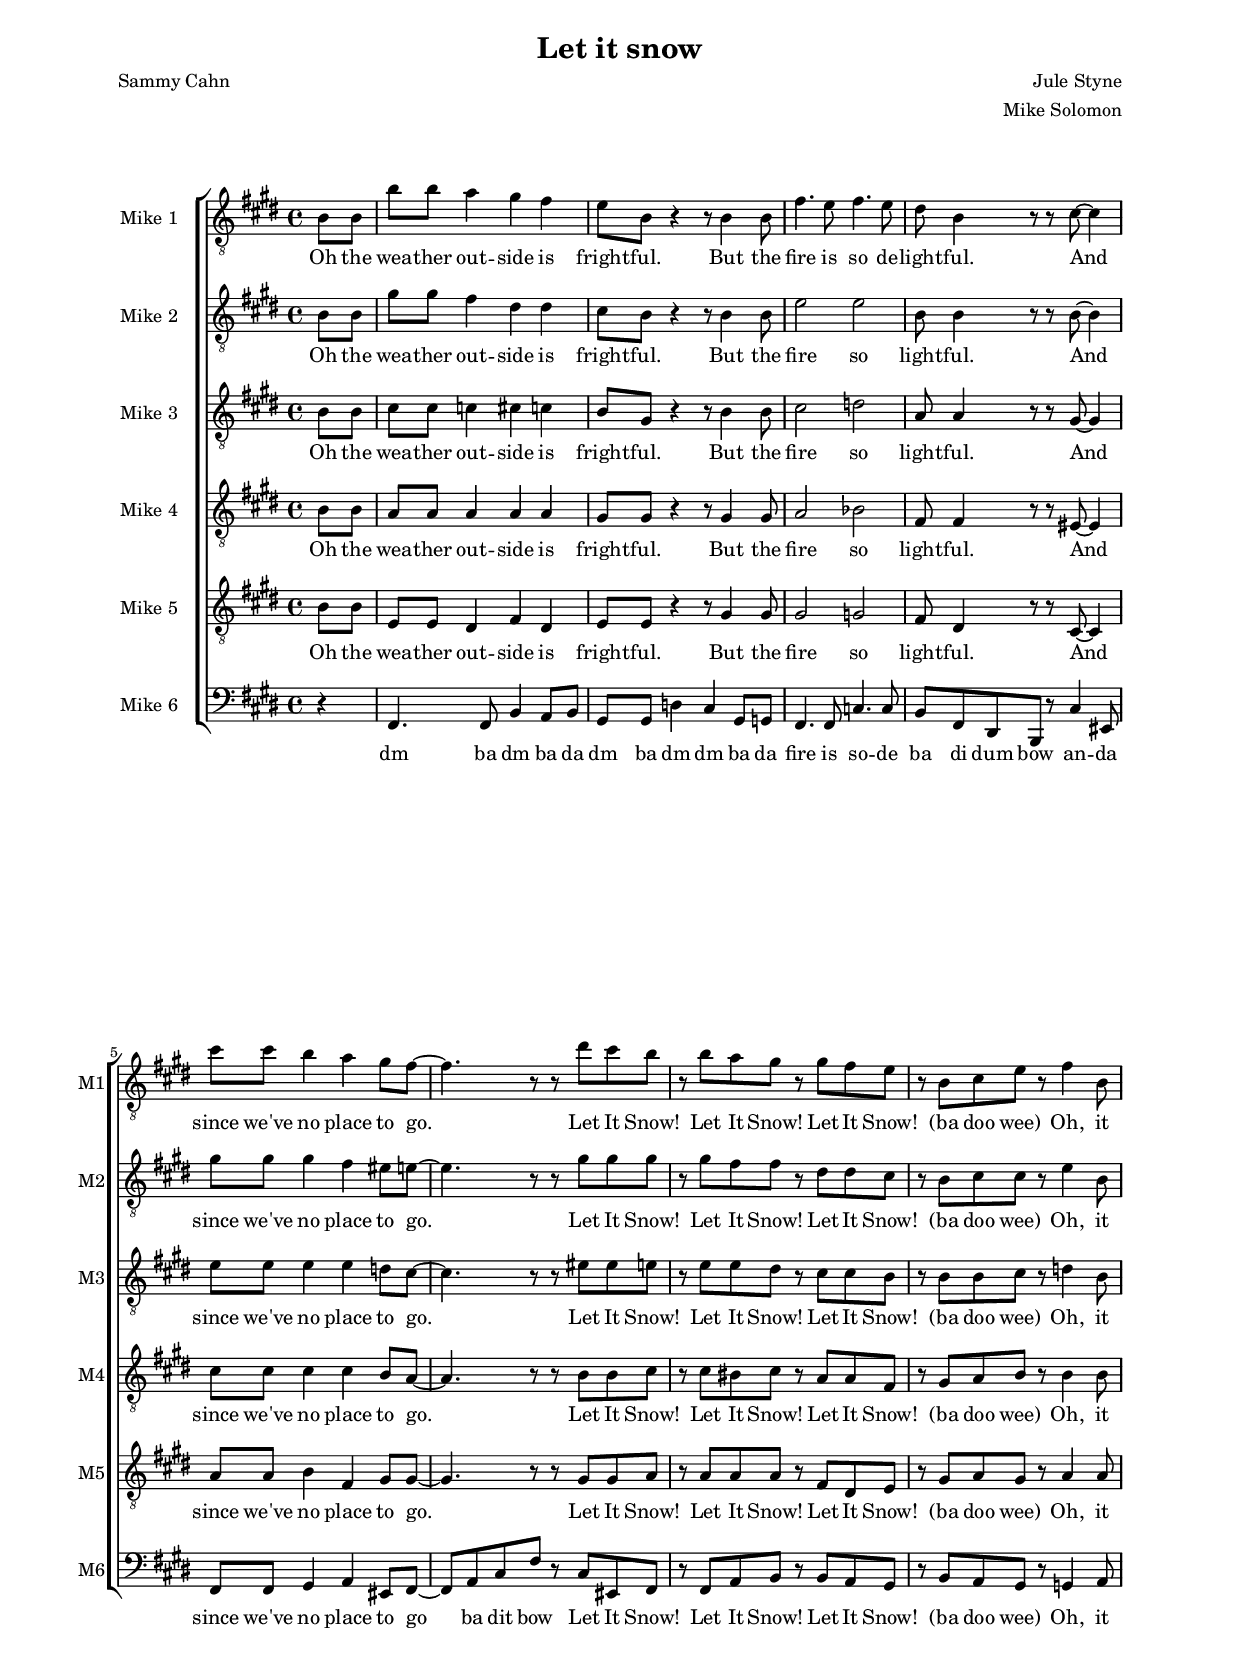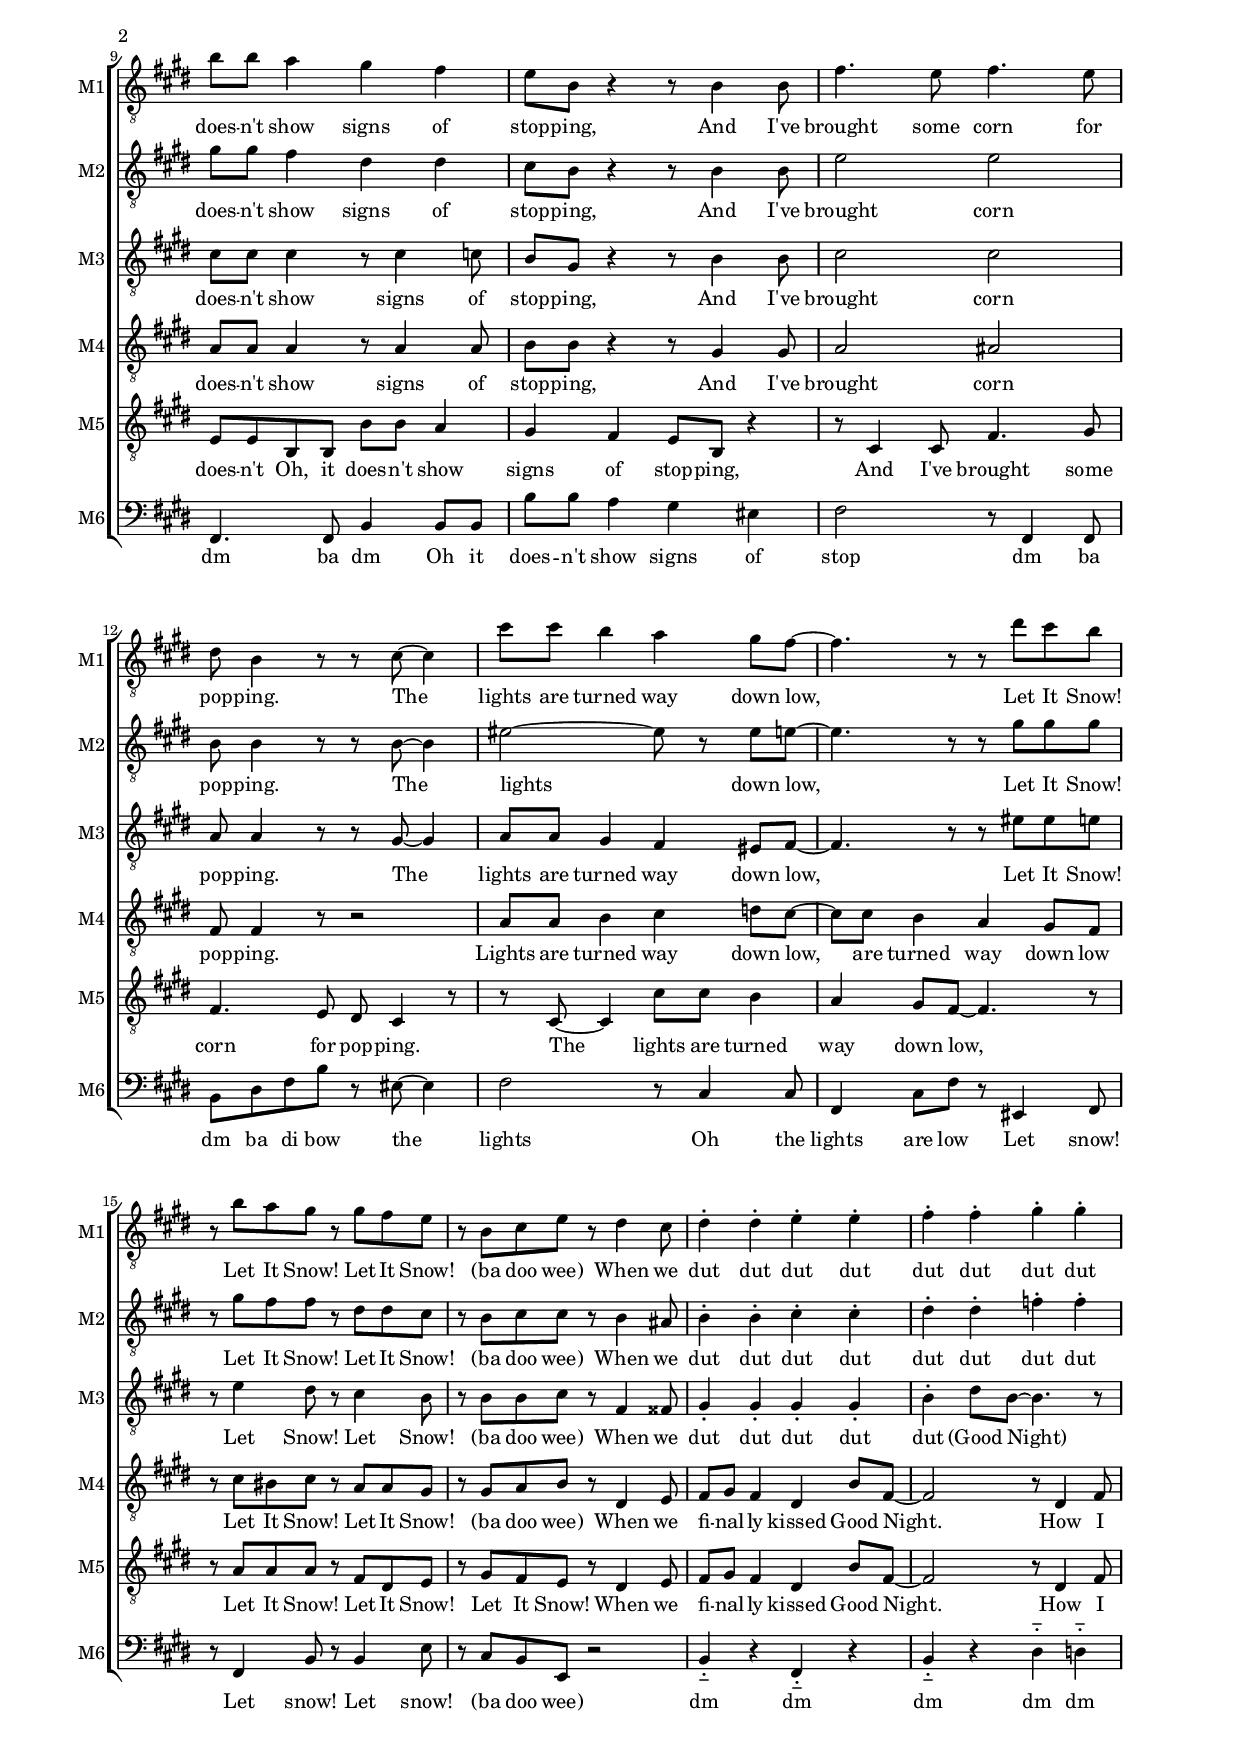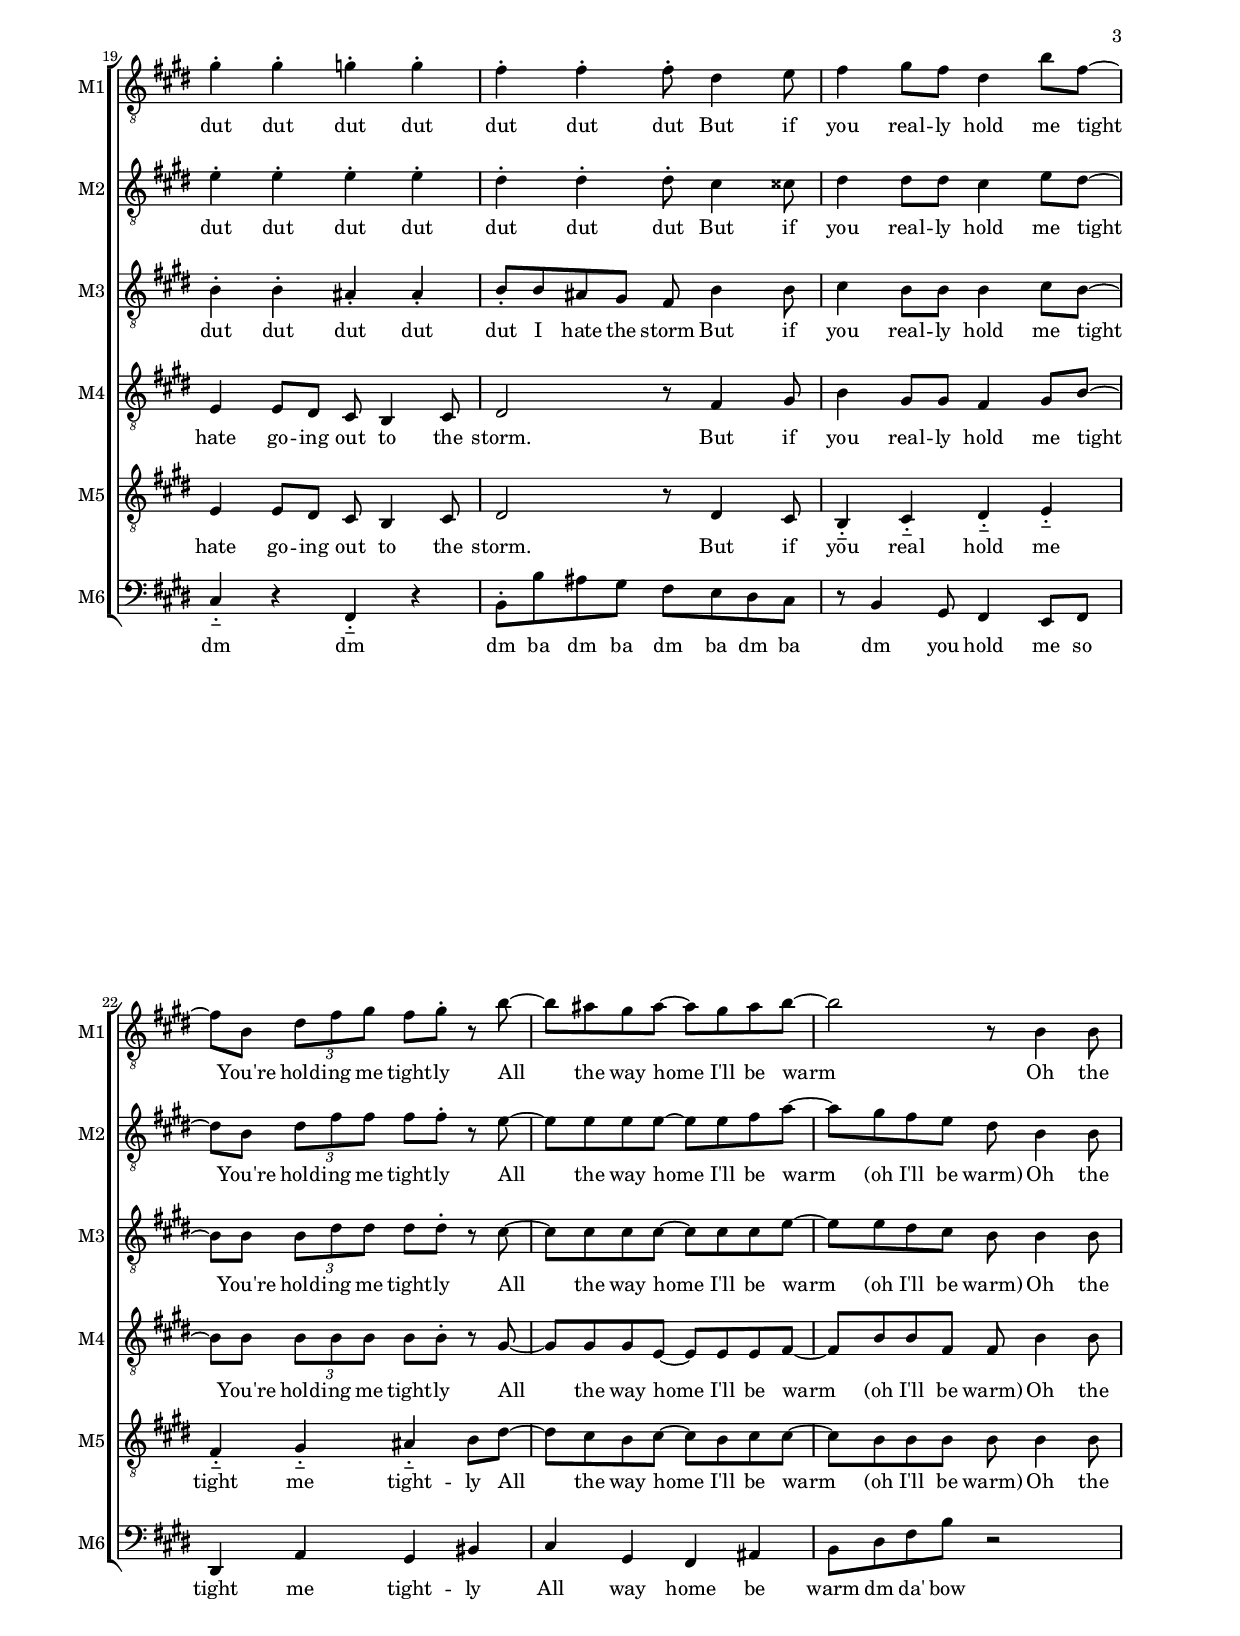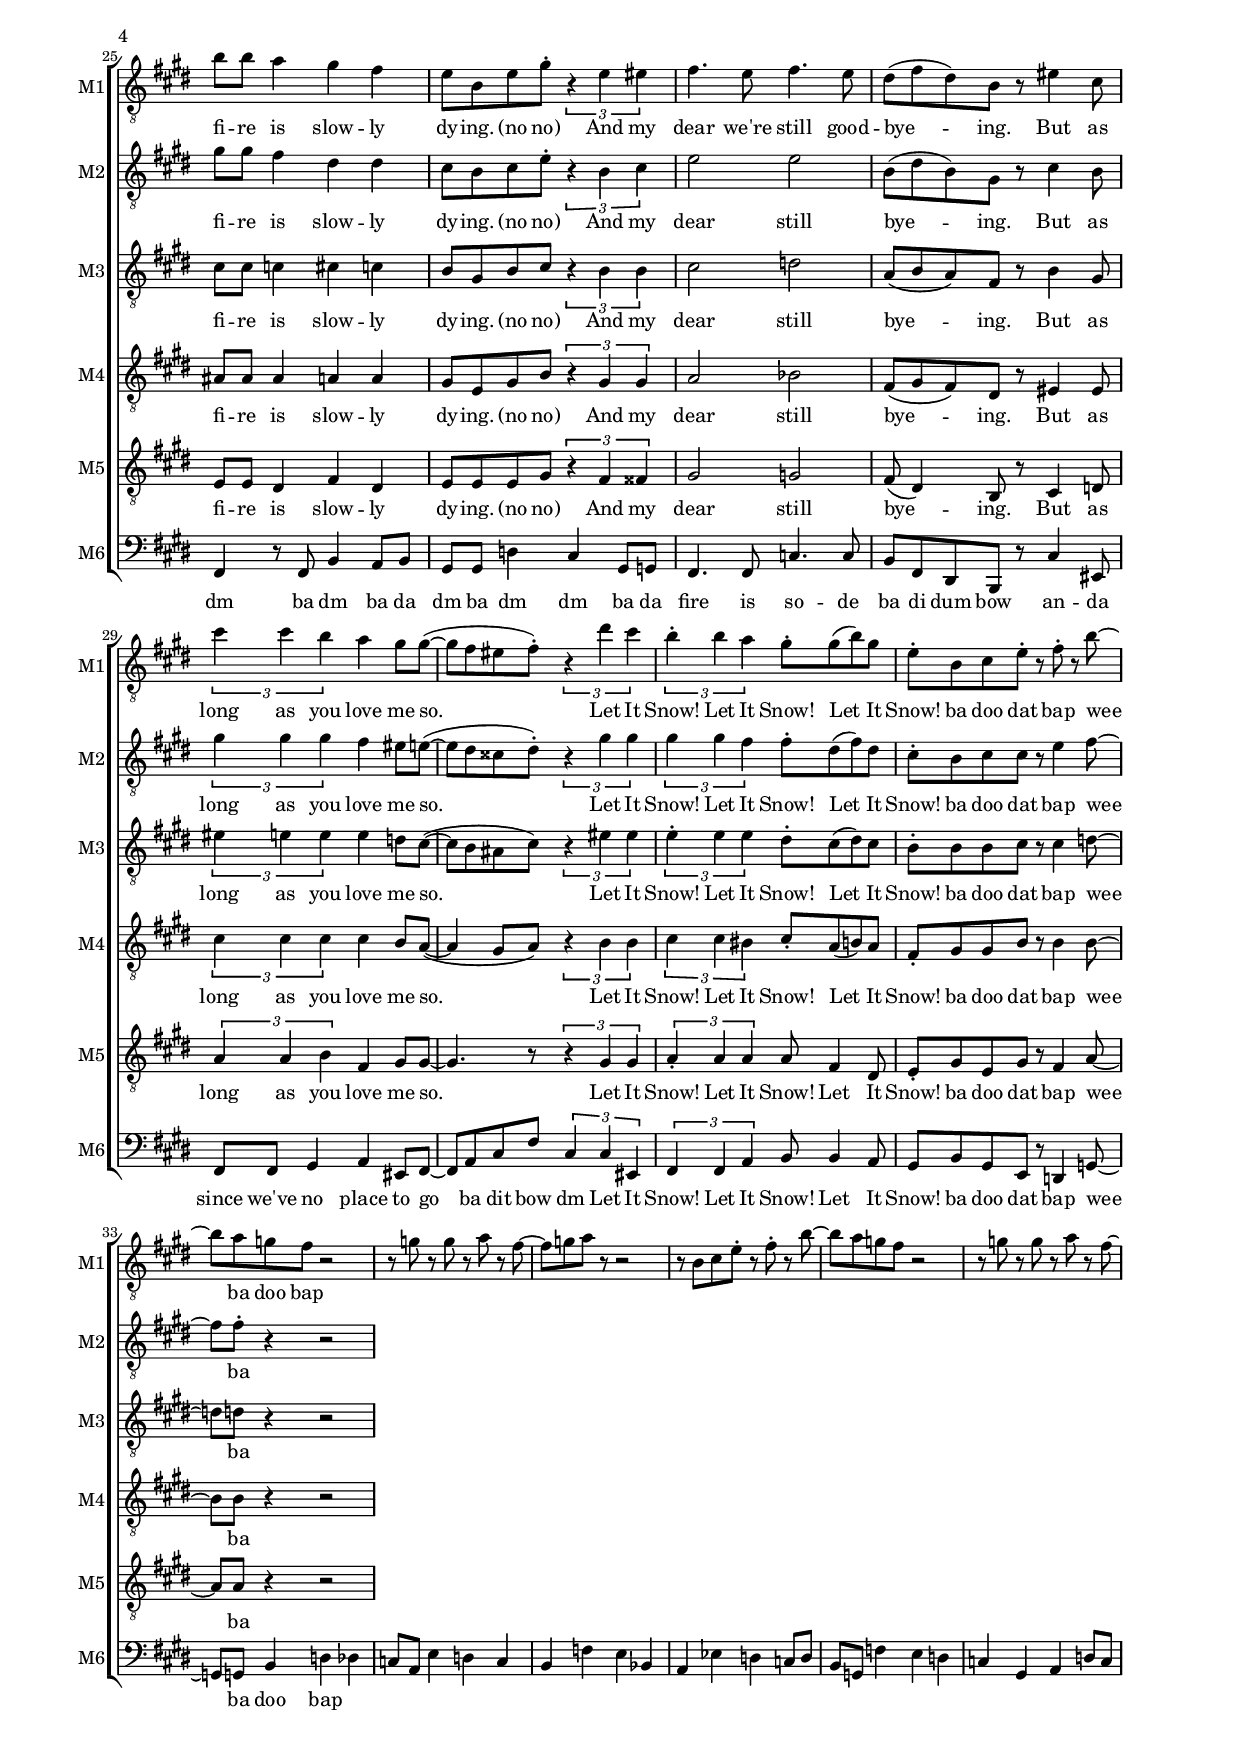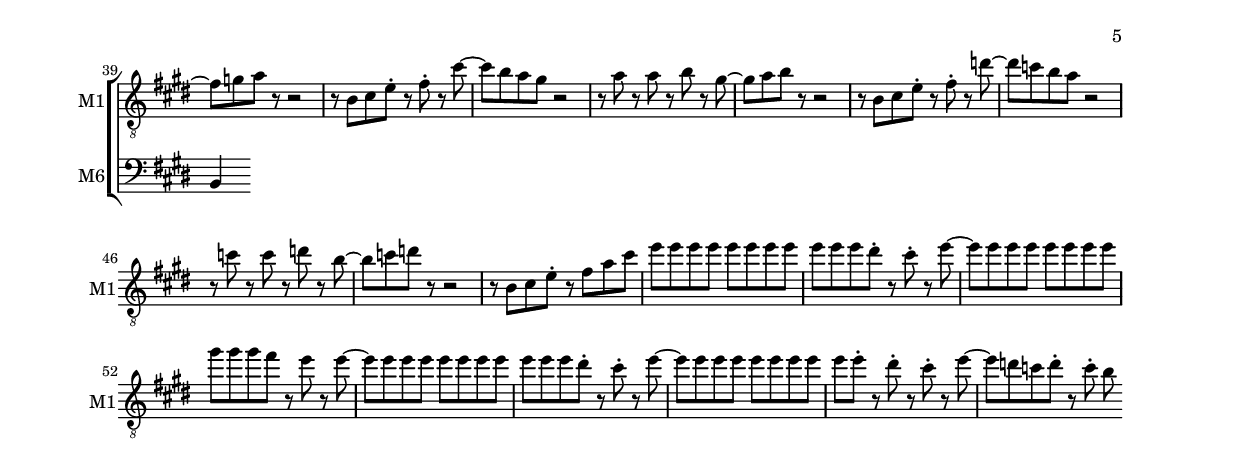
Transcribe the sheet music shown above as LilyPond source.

\version "2.19.83"

one = \relative c' {
    \key e \major
    \partial 4
    \clef "treble_8"
    b8\f b |
    b'8 b a4 gis fis |
    e8 b r4 r8 b4 b8 |
    fis'4. e8 fis4. e8 |
    dis8 b4 r8 r cis ~ cis4 |
    cis'8 cis b4 a gis8 fis ~ |
    fis4. r8 r8 dis' cis b |
    r b a gis r gis fis e |
    r b cis e r fis4 b,8 |
    b'8 b a4 gis fis |
    e8 b r4 r8 b4 b8 |
    fis'4. e8 fis4. e8 |
    dis8 b4 r8 r cis ~ cis4 |
    cis'8 cis b4 a gis8 fis ~ |
    fis4. r8 r8 dis' cis b |
    r b a gis r gis fis e |
    r b cis e r dis4 cis8 |
    dis4-. dis-. e-. e-. |
    fis-. fis-. gis-. gis-. |
    gis-. gis-. g-. g-. |
    fis-. fis-. fis8-. dis4 e8 |
    fis4 gis8 fis dis4 b'8 fis ~ |
    fis b, \times 2/3 { dis fis gis } fis gis-. r b ~ |
    b ais gis ais ~ ais gis ais b ~ |
    b2 r8 b,4 b8 |
    b'8 b a4 gis fis |
    e8 b e gis-. \times 2/3 { r4 e eis } |
    fis4. e8 fis4. e8 |
    dis8 ( fis dis ) b r8 eis4 cis8 |
    \times 2/3 { cis'4 cis b4 } a4 gis8 gis ~ ( |
    gis fis eis fis-. ) \times 2/3 { r4 dis' cis } |
    \times 2/3 { b-. b a } gis8-. gis ( b ) gis |
    e-. b cis e-. r fis-. r b ~ |
    b a g fis r2 |
    r8 g r g r a r fis ~ |
    fis g a r r2 |
    r8 b, cis e-. r fis-. r b ~ |
    b a g fis r2 |
    r8 g r g r a r fis ~ |
    fis g a r r2 |
    r8 b, cis e-. r fis-. r cis' ~ |
    cis b a gis r2 |
    r8 a r a r b r gis ~ |
    gis a b r r2 |
    r8 b, cis e-. r fis-. r d' ~ |
    d c b a r2 |
    r8 c r c r d r b ~ |
    b c d r r2 |
    r8 b, cis e-. r fis a cis |
    e e e e e e e e |
    e e e dis-. r cis-. r e ~ |
    e e e e e e e e |
    gis gis gis fis r e r e ~ |
    e e e e e e e e |
    e e e dis-. r cis-. r e ~ |
    e e e e e e e e |
    e e-. r dis-. r cis-. r e ~ |
    e d c d-. r c-. b
}

oneL = \lyricmode {
    Oh the wea -- ther out -- side is fright -- ful.
    But the fire is so de -- light -- ful.
    And since we've no place to go.
    Let It Snow! Let It Snow! Let It Snow!
    (ba doo wee)
    Oh, it does -- n't show signs of stop -- ping,
    And I've brought some corn for pop -- ping.
    The lights are turned way down low,
    Let It Snow! Let It Snow! Let It Snow!
    (ba doo wee)
    When we
    dut dut dut dut dut dut dut dut dut dut dut dut dut dut dut
    But if you real -- ly hold me tight
    You're hold -- ing me tight -- ly
    All the way home I'll be warm
    Oh the fi -- re is slow -- ly dy -- ing. (no no)
    And my dear we're still good -- bye -- ing.
    But as long as you love me so.
    Let It Snow! Let It Snow! Let It Snow!
    ba doo dat bap wee ba doo bap  
}

two = \relative c' {
    \key e \major
    \partial 4
    \clef "treble_8"
    b8\ppp b |
    gis'8\f gis fis4 dis dis |
    cis8 b8 r4 r8 b4 b8 |
    e2 e |
    b8 b4 r8 r b8 ~ b4 |
    gis'8 gis gis4 fis eis8 e ~ |
    e4. r8 r8 gis gis gis |
    r gis fis fis r dis dis cis |
    r b cis cis r e4 b8\pp |
    gis'8\f gis fis4 dis dis |
    cis8 b8 r4 r8 b4 b8 |
    e2 e |
    b8 b4 r8 r b8 ~ b4 |
    eis2 ~ eis8 r eis8 e ~ |
    e4. r8 r8 gis gis gis |
    r gis fis fis r dis dis cis |
    r b cis cis r b4 ais8 |
    b4-. b-. cis-. cis-. |
    dis-. dis-. f-. f-. |
    e-. e-. e-. e-. |
    dis-. dis-. dis8-. cis4 cisis8 |
    dis4 dis8 dis cis4 e8 dis ~ |
    dis b\ppp \times 2/3 { dis fis fis } fis fis-. r e\f ~ |
    e e e e ~ e e fis a ~ |
    a gis fis e dis b4\ppp b8 |
    gis'8\f gis fis4 dis dis |
    cis8 b cis e-. \times 2/3 { r4 b cis } |
    e2 e |
    b8 ( dis b ) gis r8 cis4 b8 |
    \times 2/3 { gis'4 gis gis } fis eis8 e ~ ( |
    e dis cisis dis-. ) \times 2/3 { r4 gis gis } |
    \times 2/3 { gis gis fis } fis8-. dis ( fis ) dis |
    cis-. b cis cis r e4 fis8 ~ |
    fis fis8-. r4 r2 |
}

twoL = \lyricmode {
    Oh the wea -- ther out -- side is fright -- ful.
    But the fire so light -- ful.
    And since we've no place to go.
    Let It Snow! Let It Snow! Let It Snow!
    (ba doo wee)
    Oh, it does -- n't show signs of stop -- ping,
    And I've brought corn pop -- ping.
    The lights down low,
    Let It Snow! Let It Snow! Let It Snow!
    (ba doo wee)
    When we
    dut dut dut dut dut dut dut dut dut dut dut dut dut dut dut
    But if you real -- ly hold me tight
    You're hold -- ing me tight -- ly
    All the way home I'll be warm (oh I'll be warm)
    Oh the fi -- re is slow -- ly dy -- ing. (no no)
    And my dear still bye -- ing.
    But as long as you love me so.
    Let It Snow! Let It Snow! Let It Snow!
    ba doo dat bap wee ba doo bap  
}

three = \relative c' {
    \key e \major
    \partial 4
    \clef "treble_8"
    b8\ppp b |
    cis8\f cis c4 cis c |
    b8 gis r4 r8 b4 b8 |
    cis2 d |
    a8 a4 r8 r gis8 ~ gis4 |
    e'8 e e4 e d8 cis ~ |
    cis4. r8 r eis eis e |
    r e e dis r cis cis b |
    r b b cis r d4 b8\pp |
    cis8\f cis cis4 r8 cis4 c8 |
    b8 gis r4 r8 b4 b8 |
    cis2 cis |
    a8 a4 r8 r gis8 ~ gis4 |
    a8 a gis4 fis eis8 fis ~ |
    fis4. r8 r8 eis' eis e |
    r e4 dis8 r cis4 b8 |
    r b b cis r fis,4 fisis8 |
    gis4-. gis-. gis-. gis-. |
    b-. dis8 b ~ b4. r8 |
    b4-. b-. ais-. ais-. |
    b8-. b ais gis fis b4 b8  |
    cis4 b8 b b4 cis8 b ~ |
    b b\ppp \times 2/3 { b dis\f dis } dis dis-. r cis ~ |
    cis cis cis cis ~ cis cis cis e ~ |
    e e dis cis b b4\ppp b8 |
    cis8\f cis c4 cis c |
    b8 gis b cis \times 2/3 { r4 b b } |
    cis2 d |
    a8 ( b a ) fis r8 b4 gis8 |
    \times 2/3 { eis'4 e e } e d8 cis ~ ( |
    cis b ais cis ) \times 2/3 { r4 eis eis } |
    \times 2/3 { e-. e e } dis8-. cis ( dis ) cis |
    b-. b b cis r cis4 d8 ~ |
    d8 d8 r4 r2 |
}

threeL = \lyricmode {
    Oh the wea -- ther out -- side is fright -- ful.
    But the fire so light -- ful.
    And since we've no place to go.
    Let It Snow! Let It Snow! Let It Snow!
    (ba doo wee)
    Oh, it does -- n't show signs of stop -- ping,
    And I've brought corn pop -- ping.
    The lights are turned way down low,
    Let It Snow! Let Snow! Let Snow!
    (ba doo wee)
    When we
    dut dut dut dut dut (Good Night) dut dut dut dut dut I hate the storm
    But if you real -- ly hold me tight
    You're hold -- ing me tight -- ly
    All the way home I'll be warm (oh I'll be warm)
    Oh the fi -- re is slow -- ly dy -- ing. (no no)
    And my dear still bye -- ing.
    But as long as you love me so.
    Let It Snow! Let It Snow! Let It Snow!
    ba doo dat bap wee ba doo bap  
}

four = \relative c' {
    \key e \major
    \partial 4
    \clef "treble_8"
    b8\ppp b |
    a8\f a a4 a a |
    gis8 gis r4 r8 gis4 gis8 |
    a2 bes |
    fis8 fis4 r8 r eis8 ~ eis4 |
    cis'8 cis cis4 cis b8 a ~ |
    a4. r8 r b b cis |
    r cis bis cis r a a fis |
    r gis a b r b4\ppp b8 |
    a8\f a a4 r8 a4 a8 |
    b8 b r4 r8 gis4 gis8 |
    a2 ais |
    fis8 fis4 r8 r2 |
    a8 a b4 cis d8 cis ~ |
    cis8 cis b4 a gis8 fis |
    r cis' bis cis r a a gis |
    r gis a b r dis,4 e8 |
    fis8 gis fis4 dis b'8 fis ~ |
    fis2 r8 dis4 fis8 |
    e4 e8 dis cis b4 cis8 |
    dis2 r8 fis4 gis8 |
    b4 gis8 gis fis4 gis8 b ~ |
    b b \times 2/3 { b b b } b b-. r gis ~ |
    gis gis gis e ~ e e e fis ~ |
    fis b b fis fis b4 b8 |
    ais8 ais ais4 a a |
    gis8 e gis b \times 2/3 { r4 gis gis } |
    a2 bes |
    fis8 ( gis fis ) dis r8 eis4 eis8 |
    \times 2/3 { cis'4 cis cis4 } cis b8 a ~ ( |
    a4 gis8 a ) \times 2/3 { r4 b b } |
    \times 2/3 { cis cis bis } cis8-. a ( b ) a |
    fis-. gis gis b r b4 b8 ~ |
    b8 b r4 r2 |
}

fourL = \lyricmode {
    Oh the wea -- ther out -- side is fright -- ful.
    But the fire so light -- ful.
    And since we've no place to go.
    Let It Snow! Let It Snow! Let It Snow!
    (ba doo wee)
    Oh, it does -- n't show signs of stop -- ping,
    And I've brought corn pop -- ping.
    Lights are turned way down low, are turned way down low
    Let It Snow! Let It Snow!
    (ba doo wee)
    When we
    fi -- nal -- ly kissed Good Night.
    How I hate go -- ing out to the storm.
    But if you real -- ly hold me tight
    You're hold -- ing me tight -- ly
    All the way home I'll be warm (oh I'll be warm)
    Oh the fi -- re is slow -- ly dy -- ing. (no no)
    And my dear still bye -- ing.
    But as long as you love me so.
    Let It Snow! Let It Snow! Let It Snow!
    ba doo dat bap wee ba doo bap  
}

five = \relative c' {
    \key e \major
    \partial 4
    \clef "treble_8"
    b8\ppp b |
    e,8\f e dis4 fis dis |
    e8 e r4 r8 gis4 gis8 |
    gis2 g |
    fis8 dis4 r8 r cis8 ~ cis4 |
    a'8 a b4 fis gis8 gis ~ |
    gis4. r8 r gis gis a |
    r a a a r fis dis e |
    r gis a gis r a4 a8\mf |
    e8 e b8 b b'8 b a4 |
    gis fis e8 b r4 |
    r8 cis4 cis8 fis4. gis8 |
    fis4. e8 dis8 cis4 r8 |
    r cis ~ cis4 cis'8 cis b4 |
    a gis8 fis ~ fis4. r8 |
    r a a a r fis dis e |
    r gis fis e r dis4 e8 |
    fis8 gis fis4 dis b'8 fis ~ |
    fis2 r8 dis4 fis8 |
    e4 e8 dis cis b4 cis8 |
    dis2 r8 dis4 cis8 |
    b4-_ cis-_ dis-_ e-_ |
    fis-_ gis-_ ais-_ b8 dis ~ |
    dis cis b cis ~ cis b cis cis ~ |
    cis b b b b8 b4\ppp b8 |
    e,8\f e dis4 fis dis |
    e8 e e gis \times 2/3 { r4 fis fisis } |
    gis2 g |
    fis8 ( dis4 ) b8 r cis4 d8 |
    \times 2/3 { a'4 a b } fis gis8 gis ~ |
    gis4. r8 \times 2/3 { r4 gis gis } |
    \times 2/3 { a-. a a } a8 fis4 dis8 |
    e-. gis e gis r fis4 a8 ~ |
    a8 a r4 r2 |
}

fiveL = \lyricmode {
    Oh the wea -- ther out -- side is fright -- ful.
    But the fire so light -- ful.
    And since we've no place to go.
    Let It Snow! Let It Snow! Let It Snow!
    (ba doo wee)
    Oh, it does -- n't Oh, it does -- n't show signs of stop -- ping,
    And I've brought some corn for pop -- ping.
    The lights are turned way down low,
    Let It Snow! Let It Snow! Let It Snow!
    When we
    fi -- nal -- ly kissed Good Night.
    How I hate go -- ing out to the storm.
    But if you real hold me tight me tight -- ly
    All the way home I'll be warm (oh I'll be warm)
    Oh the fi -- re is slow -- ly dy -- ing. (no no)
    And my dear still bye -- ing.
    But as long as you love me so.
    Let It Snow! Let It Snow! Let It Snow!
    ba doo dat bap wee ba doo bap  
}

six = \relative c, {
    \key e \major
    \partial 4
    \clef bass
    r4 |
    fis4. fis8 b4 a8 b |
    gis8 gis d'4 cis gis8 g |
    fis4. fis8 c'4. c8 |
    b fis dis b r cis'4 eis,8 |
    fis8 fis gis4 a eis8 fis ~ |
    fis8 a cis fis r cis eis, fis |
    r fis a b r b a gis |
    r8 b a gis r g4 a8 |
    fis4. fis8 b4 b8 b |
    b'8 b a4 gis eis |
    fis2 r8 fis,4 fis8 |
    b8 dis fis b r eis, ~ eis4 |
    fis2 r8 cis4 cis8 |
    fis,4 cis'8 fis8 r8 eis,4 fis8 |
    r fis4 b8 r b4 e8 |
    r cis b e, r2 |
    b'4-_ r fis-_ r |
    b-_ r dis-_ d-_ |
    cis-_ r fis,-_ r |
    b8-. b' ais gis fis e dis cis |
    r8 b4 gis8 fis4 e8 fis |
    dis4 a' gis bis |
    cis gis fis ais |
    b8 dis fis b r2 |
    fis,4 r8 fis b4 a8 b |
    gis8 gis d'4 cis gis8 g |
    fis4. fis8 c'4. c8 |
    b fis dis b r cis'4 eis,8 |
    fis8 fis gis4 a eis8 fis ~ |
    fis8 a cis fis \times 2/3 { cis4 cis eis, } |
    \times 2/3 { fis fis a } b8 b4 a8 |
    gis8 b gis e r d4 g8 ~ |
    g8 g b4 d des |
    c8 a e'4 d c |
    b f' e bes |
    a ees' d c8 d |
    b8 g f'4 e d |
    c gis a d8 c |
    b4
}

sixL = \lyricmode {
    dm ba dm ba da
    dm ba dm dm ba da
    fire is so -- de
    ba di dum bow an -- da
    since we've no place to
    go ba dit bow
    Let It Snow! Let It Snow! Let It Snow!
    (ba doo wee)
    Oh, it
    dm ba dm Oh it does -- n't show signs of stop
    dm ba
    dm ba di bow the lights
    Oh the lights are low
    Let snow! Let snow! Let snow!
    (ba doo wee)
    dm dm dm dm dm dm dm
    dm ba dm ba dm ba dm ba
    dm you hold me so tight
    me tight -- ly
    All way home be warm dm da' bow
    dm ba dm ba da
    dm ba dm dm ba da
    fire is so -- de
    ba di dum bow an -- da
    since we've no place to
    go ba dit bow dm
    Let It Snow! Let It Snow! Let It Snow!
    ba doo dat bap wee ba doo bap
}

unfoldSwing = #(define-music-function (parser location tp) (integer?)
#{
  \set Score.tempoWholesPerMinute = #(ly:make-moment (/ (* 3 tp) 2) 8 0 0)
  s8
  \set Score.tempoWholesPerMinute = #(ly:make-moment (* 3 tp) 8 0 0)
  s8
#})

muzak = \new ChoirStaff <<
    \new Staff \with { instrumentName = "Mike 1" shortInstrumentName = "M1" } << \new Voice = "one" \one \new Lyrics \lyricsto "one" \oneL >>
    \new Staff \with { instrumentName = "Mike 2" shortInstrumentName = "M2" } << \new Voice = "two" \two \new Lyrics \lyricsto "two" \twoL >>
    \new Staff \with { instrumentName = "Mike 3" shortInstrumentName = "M3" } << \new Voice = "three" \three \new Lyrics \lyricsto "three" \threeL >>
    \new Staff \with { instrumentName = "Mike 4" shortInstrumentName = "M4" } << \new Voice = "four" \four \new Lyrics \lyricsto "four" \fourL >>
    \new Staff \with { instrumentName = "Mike 5" shortInstrumentName = "M5" } << \new Voice = "five" \five \new Lyrics \lyricsto "five" \fiveL >>
    \new Staff \with { instrumentName = "Mike 6" shortInstrumentName = "M6" } << \new Voice = "six" \six \new Lyrics \lyricsto "six" \sixL >>
>>

\score {
    \muzak
    \layout { \Score { \override DynamicText.stencil = ##f }}
}

\score {
    << { \unfoldRepeats \muzak } { \repeat unfold 86 { \unfoldSwing #98 } \set Score.tempoWholesPerMinute = #(ly:make-moment 98 4 0 0) s4 \repeat unfold 158 { \unfoldSwing #98 } } >>
    \midi {}
}

\header {
    title = "Let it snow"
    composer = "Jule Styne"
    arranger = "Mike Solomon"
    poet = "Sammy Cahn"
}

\paper {
    left-margin=2.0\cm
    right-margin=2.0\cm
}
#(set-global-staff-size 15.87)